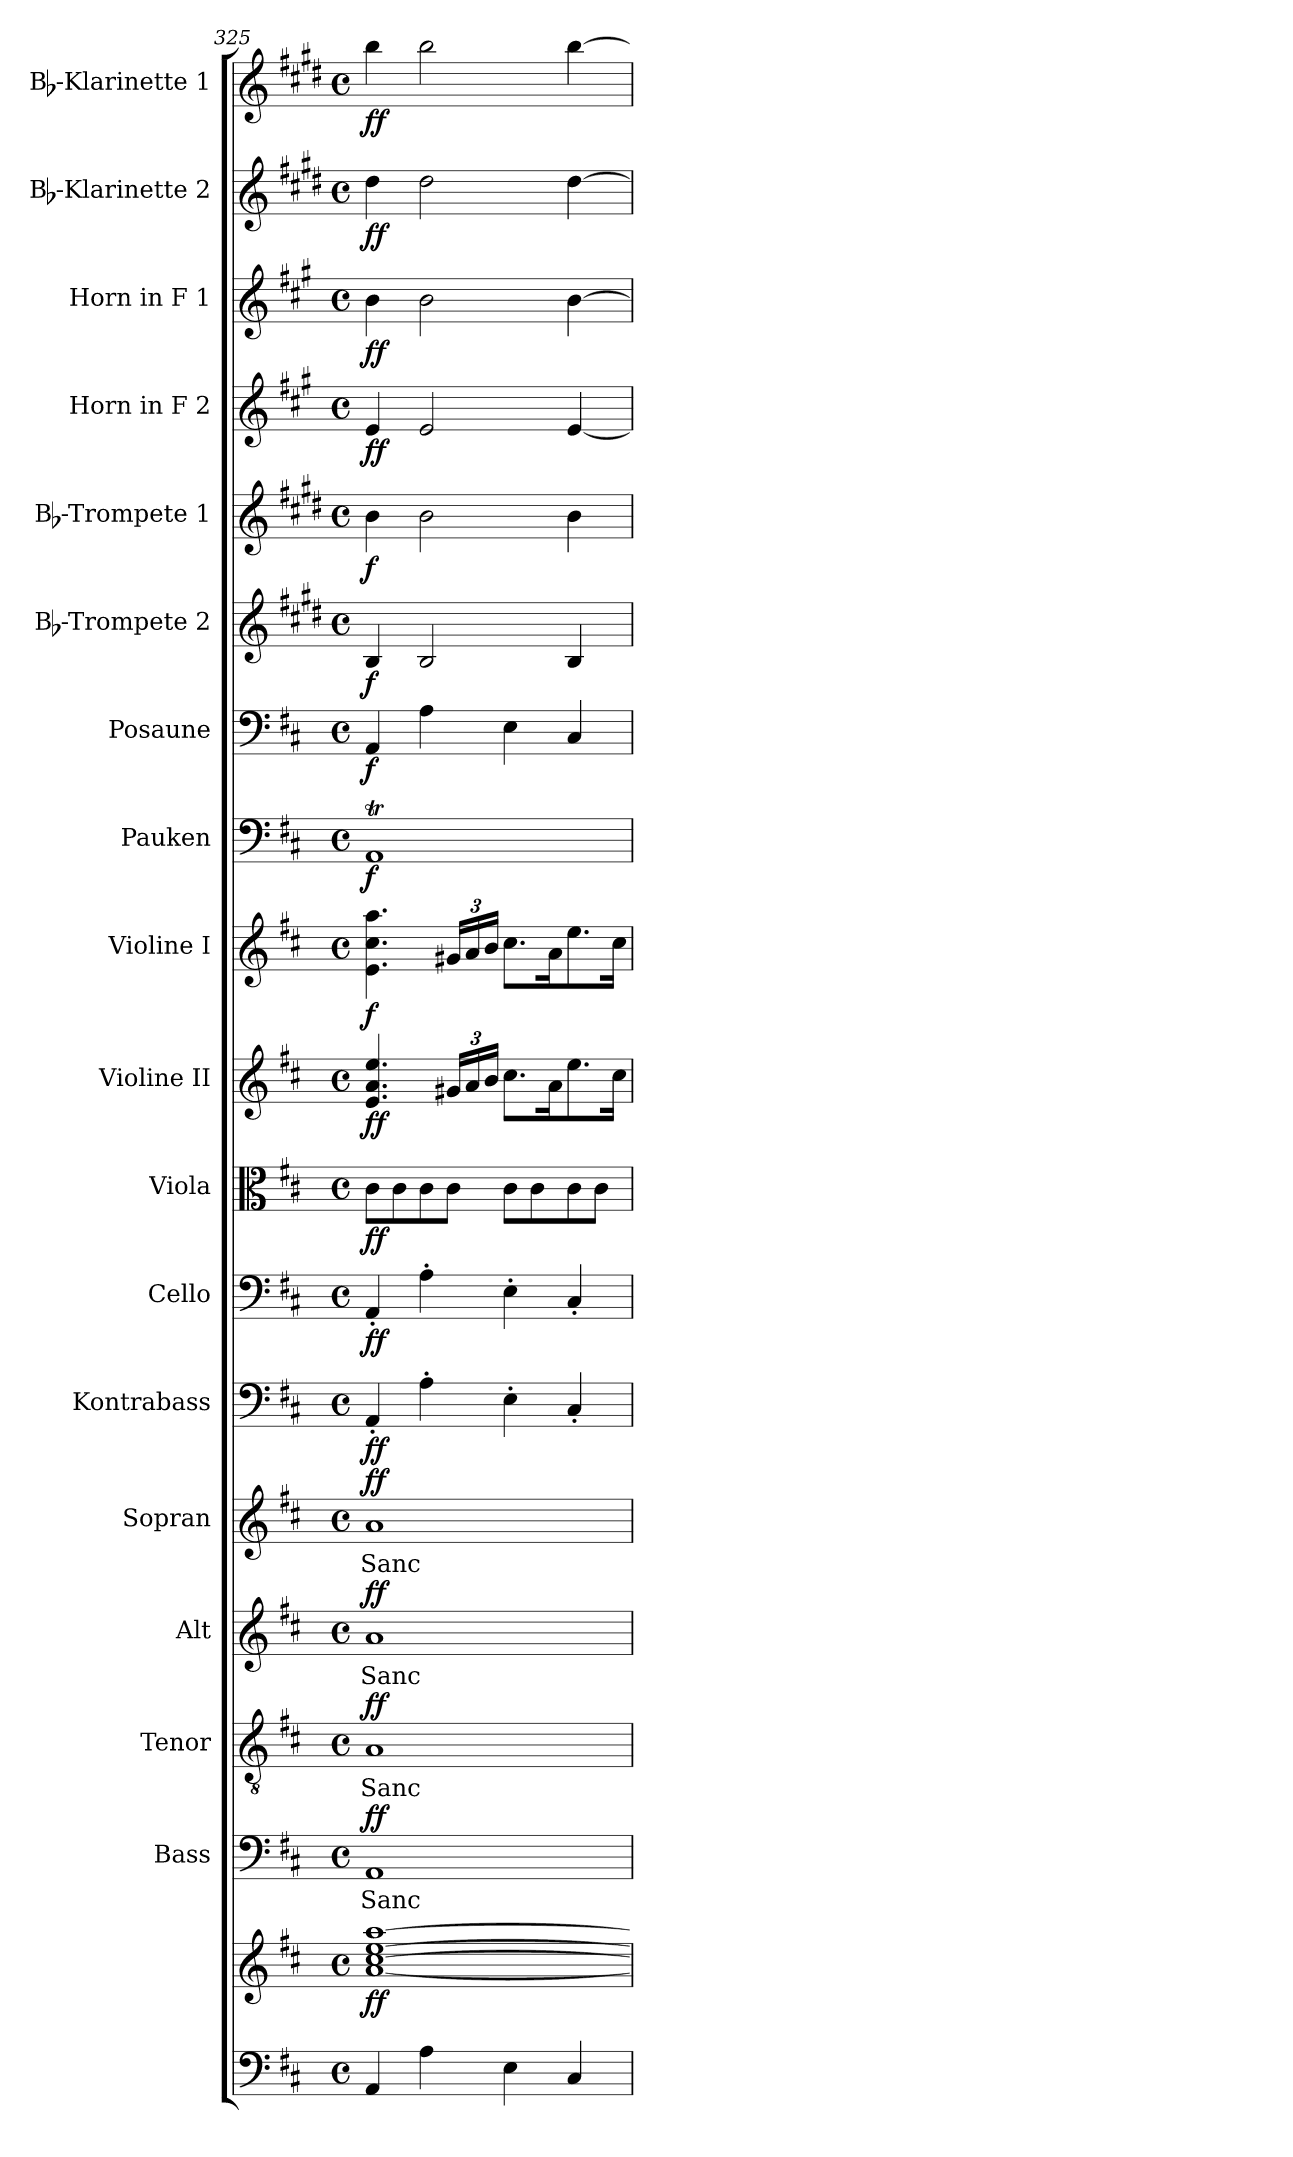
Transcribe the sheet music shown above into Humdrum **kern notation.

**kern	**kern	**dynam	**kern	**text	**dynam	**kern	**text	**dynam	**kern	**text	**dynam	**kern	**text	**dynam	**kern	**dynam	**kern	**dynam	**kern	**dynam	**kern	**dynam	**kern	**dynam	**kern	**dynam	**kern	**dynam	**kern	**dynam	**kern	**dynam	**kern	**dynam	**kern	**dynam	**kern	**dynam	**kern	**dynam
*part18	*part18	*part18	*part17	*part17	*part17	*part16	*part16	*part16	*part15	*part15	*part15	*part14	*part14	*part14	*part13	*part13	*part12	*part12	*part11	*part11	*part10	*part10	*part9	*part9	*part8	*part8	*part7	*part7	*part6	*part6	*part5	*part5	*part4	*part4	*part3	*part3	*part2	*part2	*part1	*part1
*staff19	*staff18	*staff18/19	*staff17	*staff17	*staff17	*staff16	*staff16	*staff16	*staff15	*staff15	*staff15	*staff14	*staff14	*staff14	*staff13	*staff13	*staff12	*staff12	*staff11	*staff11	*staff10	*staff10	*staff9	*staff9	*staff8	*staff8	*staff7	*staff7	*staff6	*staff6	*staff5	*staff5	*staff4	*staff4	*staff3	*staff3	*staff2	*staff2	*staff1	*staff1
*	*	*	*I"Bass	*	*	*I"Tenor	*	*	*I"Alt	*	*	*I"Sopran	*	*	*I"Kontrabass	*	*I"Cello	*	*I"Viola	*	*I"Violine II	*	*I"Violine I	*	*I"Pauken	*	*I"Posaune	*	*I"Bb-Trompete 2	*	*I"Bb-Trompete 1	*	*I"Horn in F 2	*	*I"Horn in F 1	*	*I"Bb-Klarinette 2	*	*I"Bb-Klarinette 1	*
*	*	*	*I'B.	*	*	*I'T.	*	*	*I'A.	*	*	*I'S.	*	*	*I'Kb.	*	*	*	*I'Vla.	*	*I'Vl. II	*	*I'Vl. I	*	*I'Pk.	*	*I'Pos.	*	*I'Bb Trp. 2	*	*I'Bb Trp. 1	*	*	*	*	*	*I'Bb Kl. 2	*	*I'Bb Kl. 1	*
!!LO:PB:g=z
*clefF4	*clefG2	*	*clefF4	*	*	*clefGv2	*	*	*clefG2	*	*	*clefG2	*	*	*clefF4	*	*clefF4	*	*clefC3	*	*clefG2	*	*clefG2	*	*clefF4	*	*clefF4	*	*clefG2	*	*clefG2	*	*clefG2	*	*clefG2	*	*clefG2	*	*clefG2	*
*	*	*	*	*	*	*	*	*	*	*	*	*	*	*	*ITrd7c12	*	*	*	*	*	*	*	*	*	*	*	*	*	*ITrd1c2	*	*ITrd1c2	*	*ITrd4c7	*	*ITrd4c7	*	*ITrd1c2	*	*ITrd1c2	*
*k[f#c#]	*k[f#c#]	*	*k[f#c#]	*	*	*k[f#c#]	*	*	*k[f#c#]	*	*	*k[f#c#]	*	*	*k[f#c#]	*	*k[f#c#]	*	*k[f#c#]	*	*k[f#c#]	*	*k[f#c#]	*	*k[f#c#]	*	*k[f#c#]	*	*k[f#c#]	*	*k[f#c#]	*	*k[f#c#]	*	*k[f#c#]	*	*k[f#c#]	*	*k[f#c#]	*
*D:	*D:	*	*D:	*	*	*D:	*	*	*D:	*	*	*D:	*	*	*D:	*	*D:	*	*D:	*	*D:	*	*D:	*	*D:	*	*D:	*	*D:	*	*D:	*	*D:	*	*D:	*	*D:	*	*D:	*
*M4/4	*M4/4	*	*M4/4	*	*	*M4/4	*	*	*M4/4	*	*	*M4/4	*	*	*M4/4	*	*M4/4	*	*M4/4	*	*M4/4	*	*M4/4	*	*M4/4	*	*M4/4	*	*M4/4	*	*M4/4	*	*M4/4	*	*M4/4	*	*M4/4	*	*M4/4	*
*met(c)	*met(c)	*	*met(c)	*	*	*met(c)	*	*	*met(c)	*	*	*met(c)	*	*	*met(c)	*	*met(c)	*	*met(c)	*	*met(c)	*	*met(c)	*	*met(c)	*	*met(c)	*	*met(c)	*	*met(c)	*	*met(c)	*	*met(c)	*	*met(c)	*	*met(c)	*
=325	=325	=325	=325	=325	=325	=325	=325	=325	=325	=325	=325	=325	=325	=325	=325	=325	=325	=325	=325	=325	=325	=325	=325	=325	=325	=325	=325	=325	=325	=325	=325	=325	=325	=325	=325	=325	=325	=325	=325	=325
*	*^	*	*	*	*	*	*	*	*	*	*	*	*	*	*	*	*	*	*	*	*	*	*	*	*	*	*	*	*	*	*	*	*	*	*	*	*	*	*	*
!	!	!	!LO:DY:b	!	!LO:LY:b	!LO:DY:a	!	!LO:LY:b	!LO:DY:a	!	!LO:LY:b	!LO:DY:a	!	!LO:LY:b	!LO:DY:a	!	!LO:DY:b	!	!LO:DY:b	!	!LO:DY:b	!	!LO:DY:b	!	!LO:DY:b	!	!LO:DY:b	!	!LO:DY:b	!	!LO:DY:b	!	!LO:DY:b	!	!LO:DY:b	!	!LO:DY:b	!	!LO:DY:b	!	!LO:DY:b
4AA/	[>1cc# [>1ee [>1aa	[<1a	ff	1AA	Sanc-	ff	1A	Sanc-	ff	1a	Sanc-	ff	1a	Sanc-	ff	4AAA'</	ff	4AA'</	ff	8c#\L	ff	4.e/ 4.a/ 4.ee/	ff	4.e\ 4.cc#\ 4.aa\	f	1AAT	f	4AA/	f	4A/	f	4a\	f	4A/	ff	4e\	ff	4cc#\	ff	4aa\	ff
.	.	.	.	.	.	.	.	.	.	.	.	.	.	.	.	.	.	.	.	8c#\	.	.	.	.	.	.	.	.	.	.	.	.	.	.	.	.	.	.	.	.	.
4A\	.	.	.	.	.	.	.	.	.	.	.	.	.	.	.	4AA'>\	.	4A'>\	.	8c#\	.	.	.	.	.	.	.	4A\	.	2A/	.	2a\	.	2A/	.	2e\	.	2cc#\	.	2aa\	.
.	.	.	.	.	.	.	.	.	.	.	.	.	.	.	.	.	.	.	.	8c#\J	.	24g#X/LL	.	24g#X/LL	.	.	.	.	.	.	.	.	.	.	.	.	.	.	.	.	.
.	.	.	.	.	.	.	.	.	.	.	.	.	.	.	.	.	.	.	.	.	.	24a/	.	24a/	.	.	.	.	.	.	.	.	.	.	.	.	.	.	.	.	.
.	.	.	.	.	.	.	.	.	.	.	.	.	.	.	.	.	.	.	.	.	.	24b/JJ	.	24b/JJ	.	.	.	.	.	.	.	.	.	.	.	.	.	.	.	.	.
4E\	.	.	.	.	.	.	.	.	.	.	.	.	.	.	.	4EE'>\	.	4E'>\	.	8c#\L	.	8.cc#\L	.	8.cc#\L	.	.	.	4E\	.	.	.	.	.	.	.	.	.	.	.	.	.
.	.	.	.	.	.	.	.	.	.	.	.	.	.	.	.	.	.	.	.	8c#\	.	.	.	.	.	.	.	.	.	.	.	.	.	.	.	.	.	.	.	.	.
.	.	.	.	.	.	.	.	.	.	.	.	.	.	.	.	.	.	.	.	.	.	16a\k	.	16a\k	.	.	.	.	.	.	.	.	.	.	.	.	.	.	.	.	.
4C#/	.	.	.	.	.	.	.	.	.	.	.	.	.	.	.	4CC#'</	.	4C#'</	.	8c#\	.	8.ee\	.	8.ee\	.	.	.	4C#/	.	4A/	.	4a\	.	[4A/	.	[4e\	.	[4cc#\	.	[4aa\	.
.	.	.	.	.	.	.	.	.	.	.	.	.	.	.	.	.	.	.	.	8c#\J	.	.	.	.	.	.	.	.	.	.	.	.	.	.	.	.	.	.	.	.	.
.	.	.	.	.	.	.	.	.	.	.	.	.	.	.	.	.	.	.	.	.	.	16cc#\Jk	.	16cc#\Jk	.	.	.	.	.	.	.	.	.	.	.	.	.	.	.	.	.
*	*v	*v	*	*	*	*	*	*	*	*	*	*	*	*	*	*	*	*	*	*	*	*	*	*	*	*	*	*	*	*	*	*	*	*	*	*	*	*	*	*	*
=	=	=	=	=	=	=	=	=	=	=	=	=	=	=	=	=	=	=	=	=	=	=	=	=	=	=	=	=	=	=	=	=	=	=	=	=	=	=	=	=
*-	*-	*-	*-	*-	*-	*-	*-	*-	*-	*-	*-	*-	*-	*-	*-	*-	*-	*-	*-	*-	*-	*-	*-	*-	*-	*-	*-	*-	*-	*-	*-	*-	*-	*-	*-	*-	*-	*-	*-	*-
